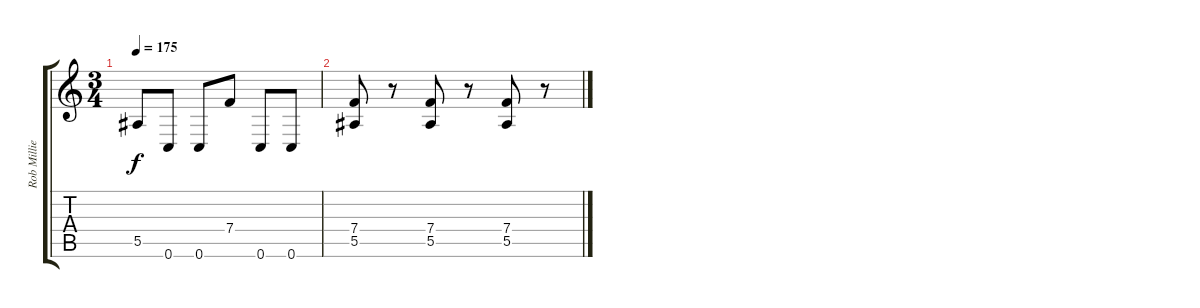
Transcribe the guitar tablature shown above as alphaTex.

\track ("Rob Millie" "Rob Millie") {instrument distortionguitar}
\staff {score tabs}
\tuning (C4 G3 Eb3 Bb2 F2 C2) {hide}
\ts (3 4)
\tempo 175
\clef g2
\ks c
5.5.8{dy f} 0.6.8 0.6.8 7.4.8 0.6.8 0.6.8 |
(7.4 5.5).8 r.8 (7.4 5.5).8 r.8 (7.4 5.5).8 r.8
